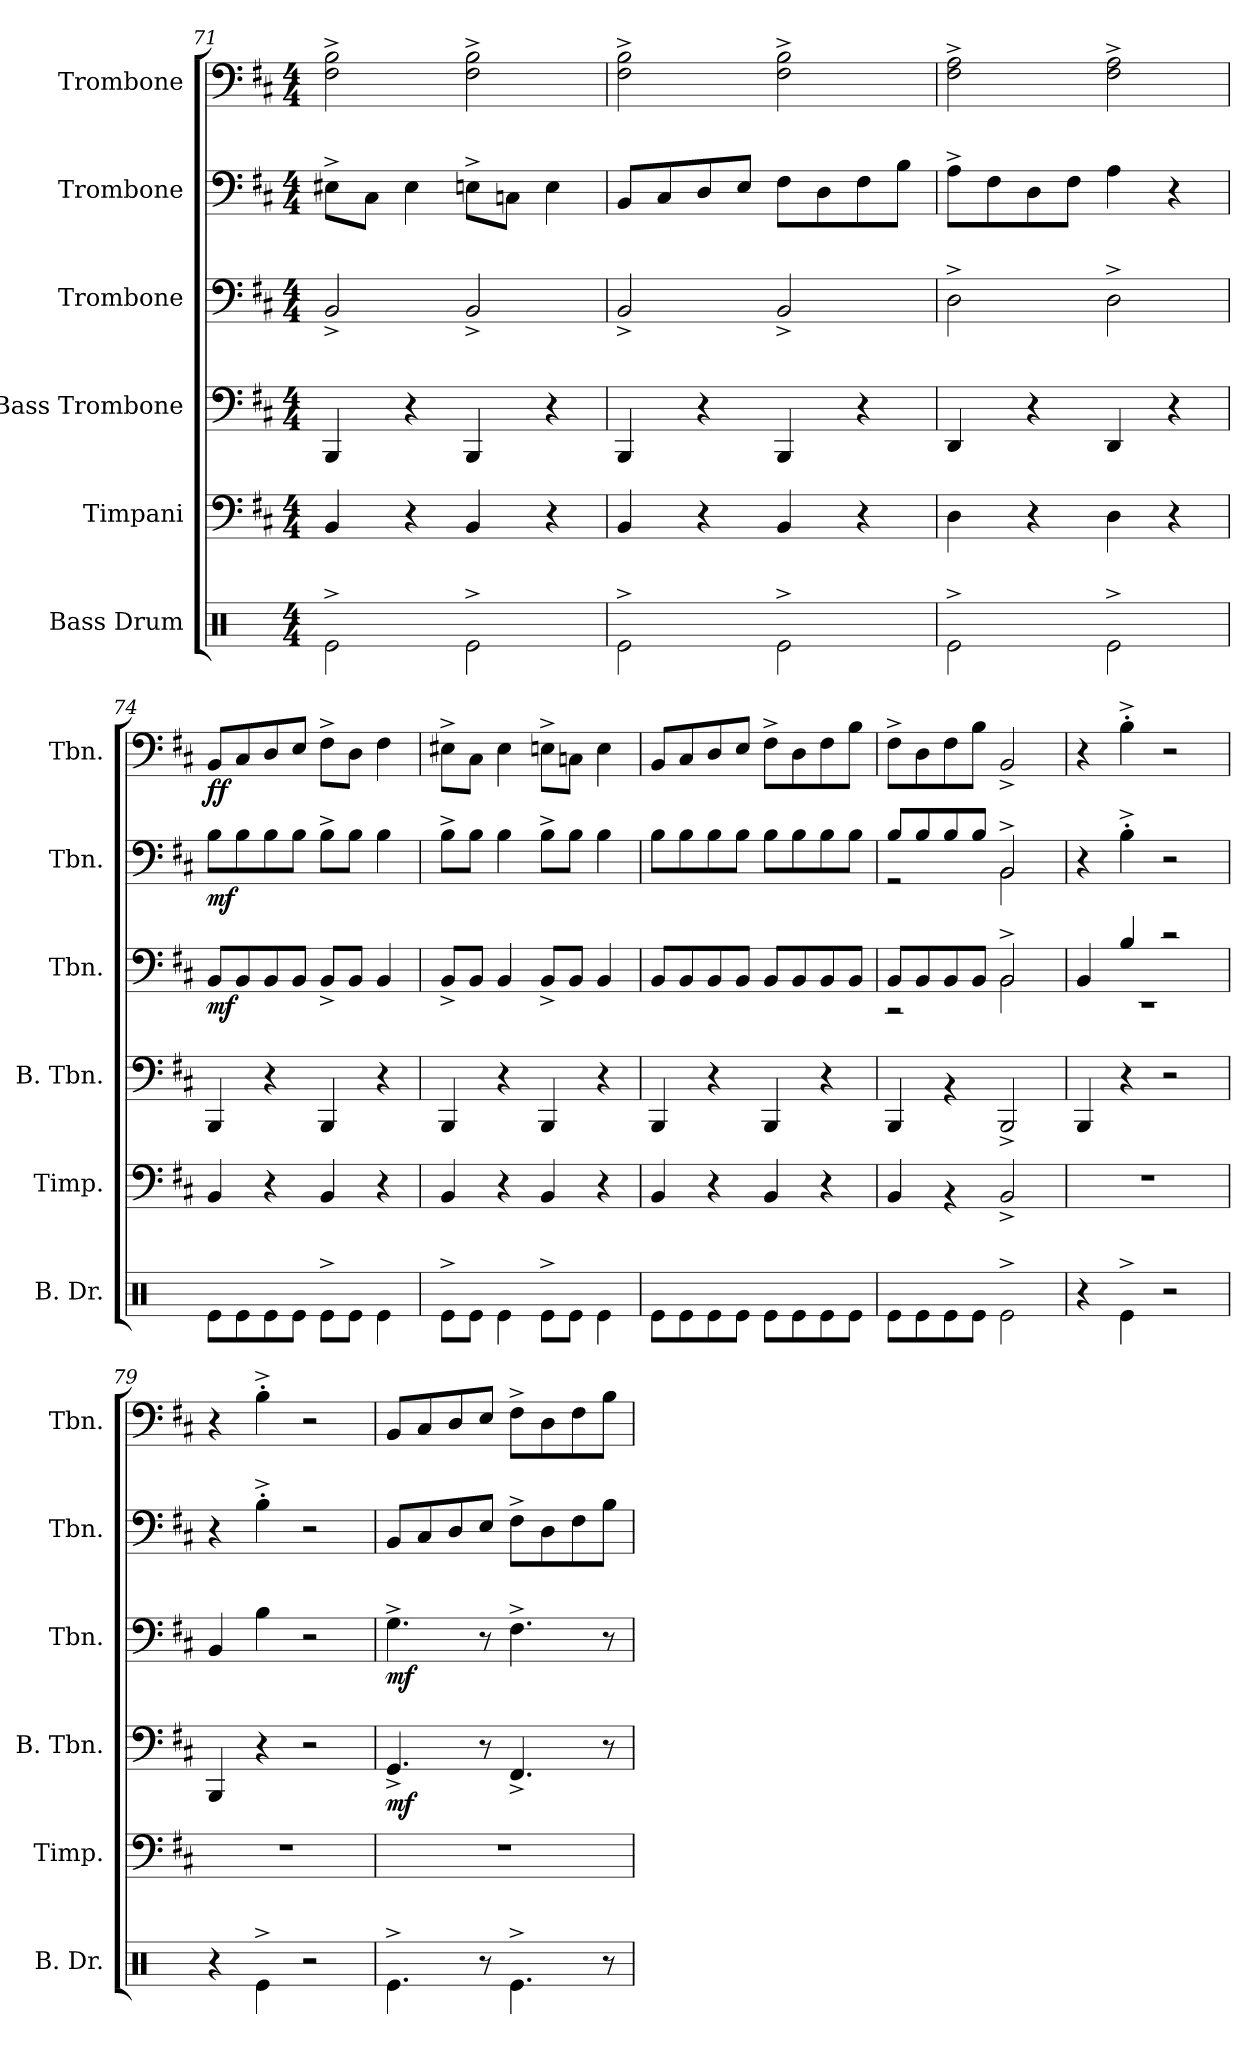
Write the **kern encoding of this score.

**kern	**kern	**kern	**dynam	**kern	**dynam	**kern	**dynam	**kern	**dynam
*part6	*part5	*part4	*part4	*part3	*part3	*part2	*part2	*part1	*part1
*staff6	*staff5	*staff4	*staff4	*staff3	*staff3	*staff2	*staff2	*staff1	*staff1
*I"Bass Drum	*I"Timpani	*I"Bass Trombone	*	*I"Trombone	*	*I"Trombone	*	*I"Trombone	*
*I'B. Dr.	*I'Timp.	*I'B. Tbn.	*	*I'Tbn.	*	*I'Tbn.	*	*I'Tbn.	*
*clefX	*clefF4	*clefF4	*	*clefF4	*	*clefF4	*	*clefF4	*
*k[]	*k[f#c#]	*k[f#c#]	*	*k[f#c#]	*	*k[f#c#]	*	*k[f#c#]	*
*M4/4	*M4/4	*M4/4	*	*M4/4	*	*M4/4	*	*M4/4	*
=71	=71	=71	=71	=71	=71	=71	=71	=71	=71
2Re^\	4BB/	4BBB/	.	2BB^/	.	8E#X^\L	.	2F#\^ 2B\^	.
.	.	.	.	.	.	8C#\J	.	.	.
.	4r	4r	.	.	.	4E#\	.	.	.
2Re^\	4BB/	4BBB/	.	2BB^/	.	8En^\L	.	2F#\^ 2B\^	.
.	.	.	.	.	.	8Cn\J	.	.	.
.	4r	4r	.	.	.	4E\	.	.	.
!!LO:LB:g=z
=72	=72	=72	=72	=72	=72	=72	=72	=72	=72
2Re^\	4BB/	4BBB/	.	2BB^/	.	8BB/L	.	2F#\^ 2B\^	.
.	.	.	.	.	.	8C#/	.	.	.
.	4r	4r	.	.	.	8D/	.	.	.
.	.	.	.	.	.	8E/J	.	.	.
2Re^\	4BB/	4BBB/	.	2BB^/	.	8F#\L	.	2F#\^ 2B\^	.
.	.	.	.	.	.	8D\	.	.	.
.	4r	4r	.	.	.	8F#\	.	.	.
.	.	.	.	.	.	8B\J	.	.	.
=73	=73	=73	=73	=73	=73	=73	=73	=73	=73
2Re^\	4D\	4DD/	.	2D^\	.	8A^\L	.	2F#\^ 2A\^	.
.	.	.	.	.	.	8F#\	.	.	.
.	4r	4r	.	.	.	8D\	.	.	.
.	.	.	.	.	.	8F#\J	.	.	.
2Re^\	4D\	4DD/	.	2D^\	.	4A\	.	2F#\^ 2A\^	.
.	4r	4r	.	.	.	4r	.	.	.
=74	=74	=74	=74	=74	=74	=74	=74	=74	=74
!	!	!	!	!	!LO:DY:b	!	!LO:DY:b	!	!LO:DY:b
8Re\L	4BB/	4BBB/	.	8BB/L	mf	8B\L	mf	8BB/L	ff
8Re\	.	.	.	8BB/	.	8B\	.	8C#/	.
8Re\	4r	4r	.	8BB/	.	8B\	.	8D/	.
8Re\J	.	.	.	8BB/J	.	8B\J	.	8E/J	.
8Re^\L	4BB/	4BBB/	.	8BB^/L	.	8B^\L	.	8F#^\L	.
8Re\J	.	.	.	8BB/J	.	8B\J	.	8D\J	.
4Re\	4r	4r	.	4BB/	.	4B\	.	4F#\	.
=75	=75	=75	=75	=75	=75	=75	=75	=75	=75
8Re^\L	4BB/	4BBB/	.	8BB^/L	.	8B^\L	.	8E#X^\L	.
8Re\J	.	.	.	8BB/J	.	8B\J	.	8C#\J	.
4Re\	4r	4r	.	4BB/	.	4B\	.	4E#\	.
8Re^\L	4BB/	4BBB/	.	8BB^/L	.	8B^\L	.	8En^\L	.
8Re\J	.	.	.	8BB/J	.	8B\J	.	8Cn\J	.
4Re\	4r	4r	.	4BB/	.	4B\	.	4E\	.
=76	=76	=76	=76	=76	=76	=76	=76	=76	=76
8Re\L	4BB/	4BBB/	.	8BB/L	.	8B\L	.	8BB/L	.
8Re\	.	.	.	8BB/	.	8B\	.	8C#/	.
8Re\	4r	4r	.	8BB/	.	8B\	.	8D/	.
8Re\J	.	.	.	8BB/J	.	8B\J	.	8E/J	.
8Re\L	4BB/	4BBB/	.	8BB/L	.	8B\L	.	8F#^\L	.
8Re\	.	.	.	8BB/	.	8B\	.	8D\	.
8Re\	4r	4r	.	8BB/	.	8B\	.	8F#\	.
8Re\J	.	.	.	8BB/J	.	8B\J	.	8B\J	.
!!LO:PB:g=z
=77	=77	=77	=77	=77	=77	=77	=77	=77	=77
*	*	*	*	*^	*	*^	*	*	*
8Re\L	4BB/	4BBB/	.	8BB/L	2r	.	8B/L	2r	.	8F#^\L	.
8Re\	.	.	.	8BB/	.	.	8B/	.	.	8D\	.
8Re\	4rBB	4rBB	.	8BB/	.	.	8B/	.	.	8F#\	.
8Re\J	.	.	.	8BB/J	.	.	8B/J	.	.	8B\J	.
2Re^\	2BB^/	2BBB^/	.	2BB^/	2BB\	.	2BB^/	2BB\	.	2BB^/	.
*	*	*	*	*	*	*	*v	*v	*	*	*
=78	=78	=78	=78	=78	=78	=78	=78	=78	=78	=78
!!LO:REH:place=s1:a:B:fs=14:t=J
*	*	*	*	*	*	*	*	*	*MM165	*
4r	1r	4BBB/	.	4BB/	1r	.	4r	.	4r	.
4Re^\	.	4r	.	4B/	.	.	4B'^\	.	4B'^\	.
2r	.	2r	.	2r	.	.	2r	.	2r	.
*	*	*	*	*v	*v	*	*	*	*	*
=79	=79	=79	=79	=79	=79	=79	=79	=79	=79
4r	1r	4BBB/	.	4BB/	.	4r	.	4r	.
4Re^\	.	4r	.	4B\	.	4B'^\	.	4B'^\	.
2r	.	2r	.	2r	.	2r	.	2r	.
=80	=80	=80	=80	=80	=80	=80	=80	=80	=80
!	!	!	!LO:DY:b	!	!LO:DY:b	!	!	!	!
4.Re^\	1r	4.GG^/	mf	4.G^\	mf	8BB/L	.	8BB/L	.
.	.	.	.	.	.	8C#/	.	8C#/	.
.	.	.	.	.	.	8D/	.	8D/	.
8r	.	8r	.	8r	.	8E/J	.	8E/J	.
4.Re^\	.	4.FF#^/	.	4.F#^\	.	8F#^\L	.	8F#^\L	.
.	.	.	.	.	.	8D\	.	8D\	.
.	.	.	.	.	.	8F#\	.	8F#\	.
8r	.	8r	.	8r	.	8B\J	.	8B\J	.
=	=	=	=	=	=	=	=	=	=
*-	*-	*-	*-	*-	*-	*-	*-	*-	*-
